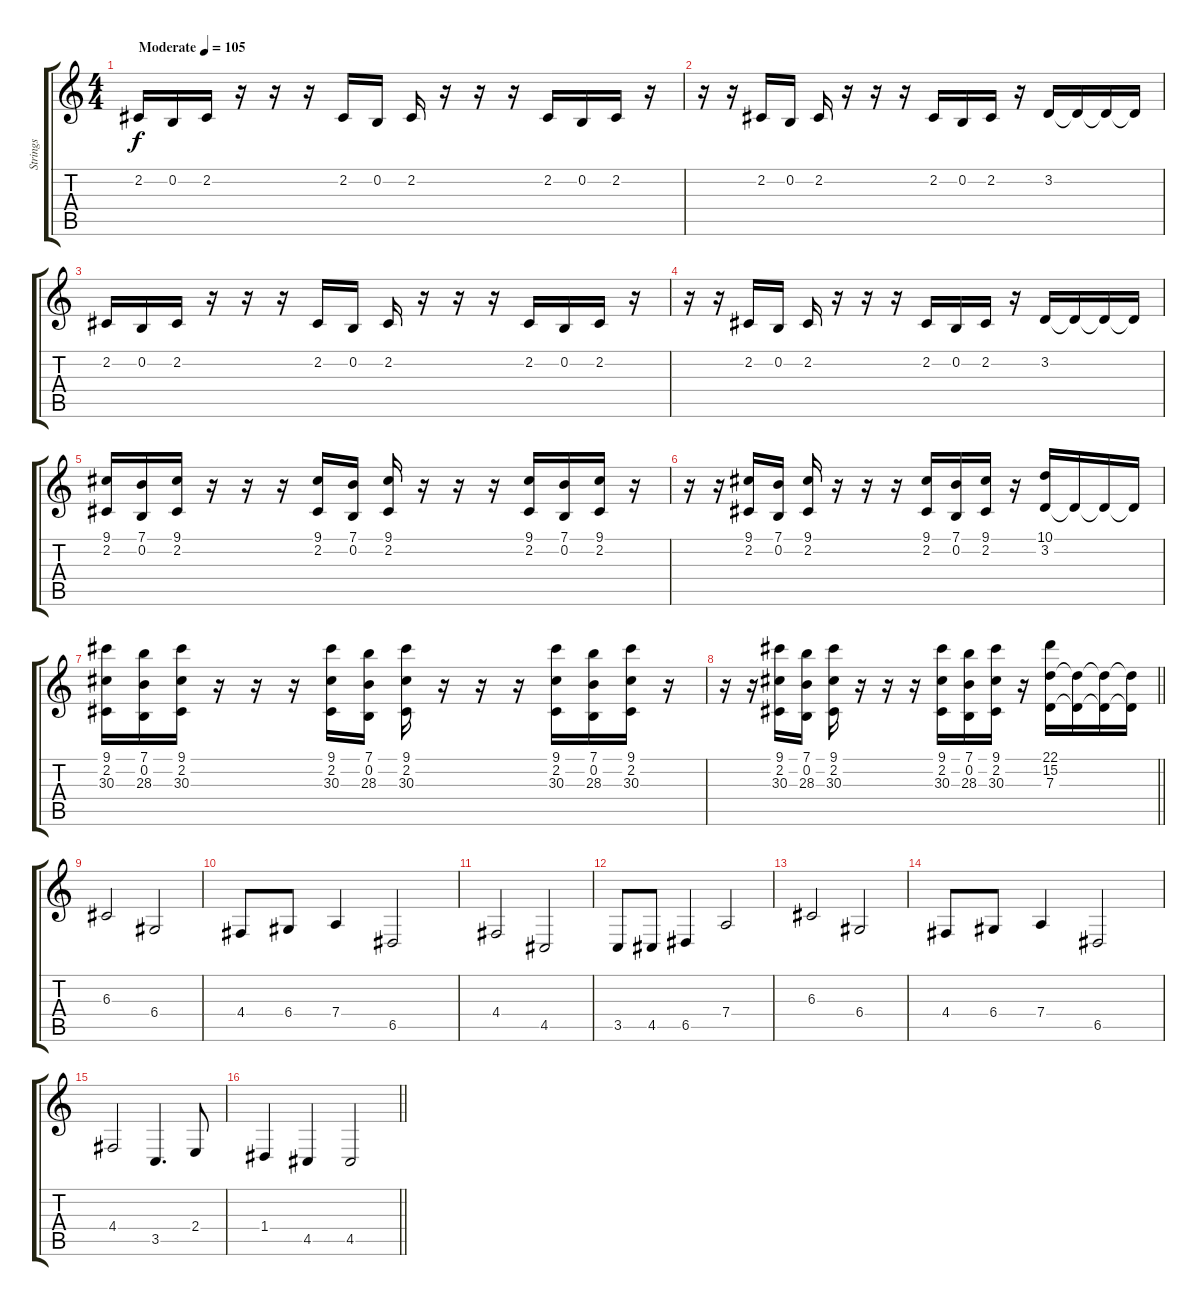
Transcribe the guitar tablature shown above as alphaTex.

\track ("Strings" "Strings") {instrument stringensemble1}
\staff {score tabs}
\tuning (E4 B3 G3 D3 A2 E2) {hide}
\ts (4 4)
\section ("" "")
\tempo (105 "Moderate")
\clef g2
\ks c
2.2.16{dy f instrument stringensemble1} 0.2.16 2.2.16 r.16 r.16 r.16 2.2.16 0.2.16 2.2.16 r.16 r.16 r.16 2.2.16 0.2.16 2.2.16 r.16 |
r.16 r.16 2.2.16 0.2.16 2.2.16 r.16 r.16 r.16 2.2.16 0.2.16 2.2.16 r.16 3.2.16 3.2{t}.16 3.2{t}.16 3.2{t}.16 |
2.2.16 0.2.16 2.2.16 r.16 r.16 r.16 2.2.16 0.2.16 2.2.16 r.16 r.16 r.16 2.2.16 0.2.16 2.2.16 r.16 |
r.16 r.16 2.2.16 0.2.16 2.2.16 r.16 r.16 r.16 2.2.16 0.2.16 2.2.16 r.16 3.2.16 3.2{t}.16 3.2{t}.16 3.2{t}.16 |
(9.1 2.2).16 (7.1 0.2).16 (9.1 2.2).16 r.16 r.16 r.16 (9.1 2.2).16 (7.1 0.2).16 (9.1 2.2).16 r.16 r.16 r.16 (9.1 2.2).16 (7.1 0.2).16 (9.1 2.2).16 r.16 |
r.16 r.16 (9.1 2.2).16 (7.1 0.2).16 (9.1 2.2).16 r.16 r.16 r.16 (9.1 2.2).16 (7.1 0.2).16 (9.1 2.2).16 r.16 (10.1 3.2).16 3.2{t}.16 3.2{t}.16 3.2{t}.16 |
(9.1 2.2 30.3).16 (7.1 0.2 28.3).16 (9.1 2.2 30.3).16 r.16 r.16 r.16 (9.1 2.2 30.3).16 (7.1 0.2 28.3).16 (9.1 2.2 30.3).16 r.16 r.16 r.16 (9.1 2.2 30.3).16 (7.1 0.2 28.3).16 (9.1 2.2 30.3).16 r.16 |
\barLineRight lightlight
r.16 r.16 (9.1 2.2 30.3).16 (7.1 0.2 28.3).16 (9.1 2.2 30.3).16 r.16 r.16 r.16 (9.1 2.2 30.3).16 (7.1 0.2 28.3).16 (9.1 2.2 30.3).16 r.16 (22.1 15.2 7.3).16 (15.2{t} 7.3{t}).16 (15.2{t} 7.3{t}).16 (15.2{t} 7.3{t}).16 |
\section ("" "")
6.3.2 6.4.2 |
4.4.8 6.4.8 7.4.4 6.5.2 |
4.4.2 4.5.2 |
3.5.8 4.5.8 6.5.4 7.4.2 |
6.3.2 6.4.2 |
4.4.8 6.4.8 7.4.4 6.5.2 |
4.4.2 3.5.4{d} 2.4.8 |
\barLineRight lightlight
1.4.4 4.5.4 4.5.2
